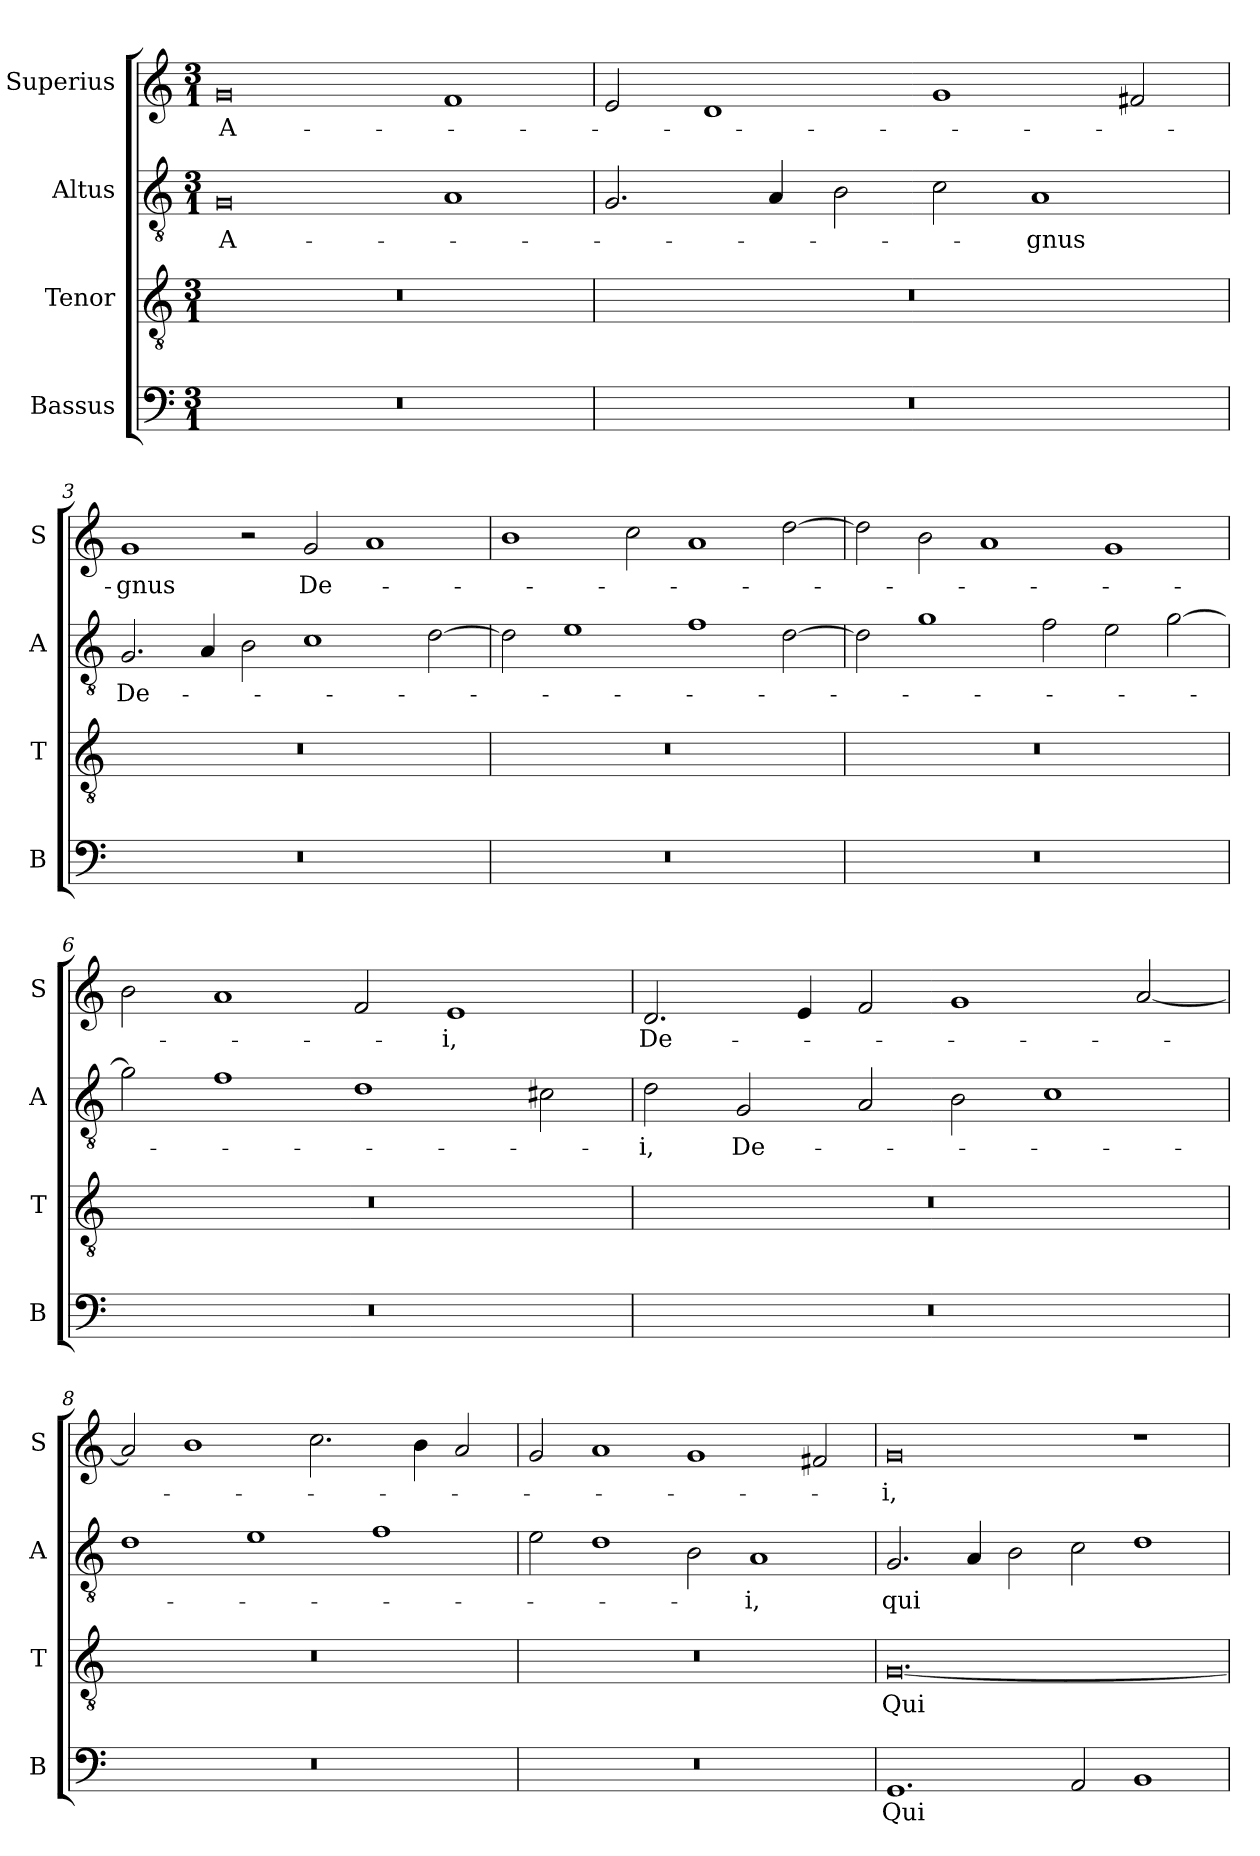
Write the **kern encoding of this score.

**kern	**text	**kern	**text	**kern	**text	**kern	**text
*part4	*part4	*part3	*part3	*part2	*part2	*part1	*part1
*staff4	*staff4	*staff3	*staff3	*staff2	*staff2	*staff1	*staff1
*I"Bassus	*	*I"Tenor	*	*I"Altus	*	*I"Superius	*
*I'B	*	*I'T	*	*I'A	*	*I'S	*
*clefF4	*	*clefGv2	*	*clefGv2	*	*clefG2	*
*k[]	*	*k[]	*	*k[]	*	*k[]	*
*M3/1	*	*M3/1	*	*M3/1	*	*M3/1	*
=1	=1	=1	=1	=1	=1	=1	=1
0.r	.	0.r	.	0G	A-	0g	A-
.	.	.	.	1A	.	1f	.
=2	=2	=2	=2	=2	=2	=2	=2
0.r	.	0.r	.	2.G	.	2e	.
.	.	.	.	.	.	1d	.
.	.	.	.	4A	.	.	.
.	.	.	.	2B	.	.	.
.	.	.	.	2c	.	1g	.
.	.	.	.	1A	-gnus	.	.
.	.	.	.	.	.	2f#X	.
=3	=3	=3	=3	=3	=3	=3	=3
0.r	.	0.r	.	2.G	De-	1g	-gnus
.	.	.	.	4A	.	.	.
.	.	.	.	2B	.	2r	.
.	.	.	.	1c	.	2g	De-
.	.	.	.	.	.	1a	.
.	.	.	.	[2d	.	.	.
=4	=4	=4	=4	=4	=4	=4	=4
0.r	.	0.r	.	2d]	.	1b	.
.	.	.	.	1e	.	.	.
.	.	.	.	.	.	2cc	.
.	.	.	.	1f	.	1a	.
.	.	.	.	[2d	.	[2dd	.
=5	=5	=5	=5	=5	=5	=5	=5
0.r	.	0.r	.	2d]	.	2dd]	.
.	.	.	.	1g	.	2b	.
.	.	.	.	.	.	1a	.
.	.	.	.	2f	.	.	.
.	.	.	.	2e	.	1g	.
.	.	.	.	[2g	.	.	.
=6	=6	=6	=6	=6	=6	=6	=6
0.r	.	0.r	.	2g]	.	2b	.
.	.	.	.	1f	.	1a	.
.	.	.	.	1d	.	2f	.
.	.	.	.	.	.	1e	-i,
.	.	.	.	2c#X	.	.	.
=7	=7	=7	=7	=7	=7	=7	=7
!	!	!	!	!	!	!	!LO:LY:i
0.r	.	0.r	.	2d	-i,	2.d	De-
!	!	!	!	!	!LO:LY:i	!	!
.	.	.	.	2G	De-	.	.
.	.	.	.	.	.	4e	.
.	.	.	.	2A	.	2f	.
.	.	.	.	2B	.	1g	.
.	.	.	.	1c	.	.	.
.	.	.	.	.	.	[2a	.
=8	=8	=8	=8	=8	=8	=8	=8
0.r	.	0.r	.	1d	.	2a]	.
.	.	.	.	.	.	1b	.
.	.	.	.	1e	.	.	.
.	.	.	.	.	.	2.cc	.
.	.	.	.	1f	.	.	.
.	.	.	.	.	.	4b	.
.	.	.	.	.	.	2a	.
=9	=9	=9	=9	=9	=9	=9	=9
0.r	.	0.r	.	2e	.	2g	.
.	.	.	.	1d	.	1a	.
.	.	.	.	2B	.	1g	.
!	!	!	!	!	!LO:LY:i	!	!
.	.	.	.	1A	-i,	.	.
.	.	.	.	.	.	2f#X	.
=10	=10	=10	=10	=10	=10	=10	=10
!	!	!	!	!	!	!	!LO:LY:i
1.GG	Qui	[0.G	Qui	2.G	qui	0g	-i,
.	.	.	.	4A	.	.	.
.	.	.	.	2B	.	.	.
2AA	.	.	.	2c	.	.	.
1BB	.	.	.	1d	.	1r	.
=	=	=	=	=	=	=	=
*-	*-	*-	*-	*-	*-	*-	*-
